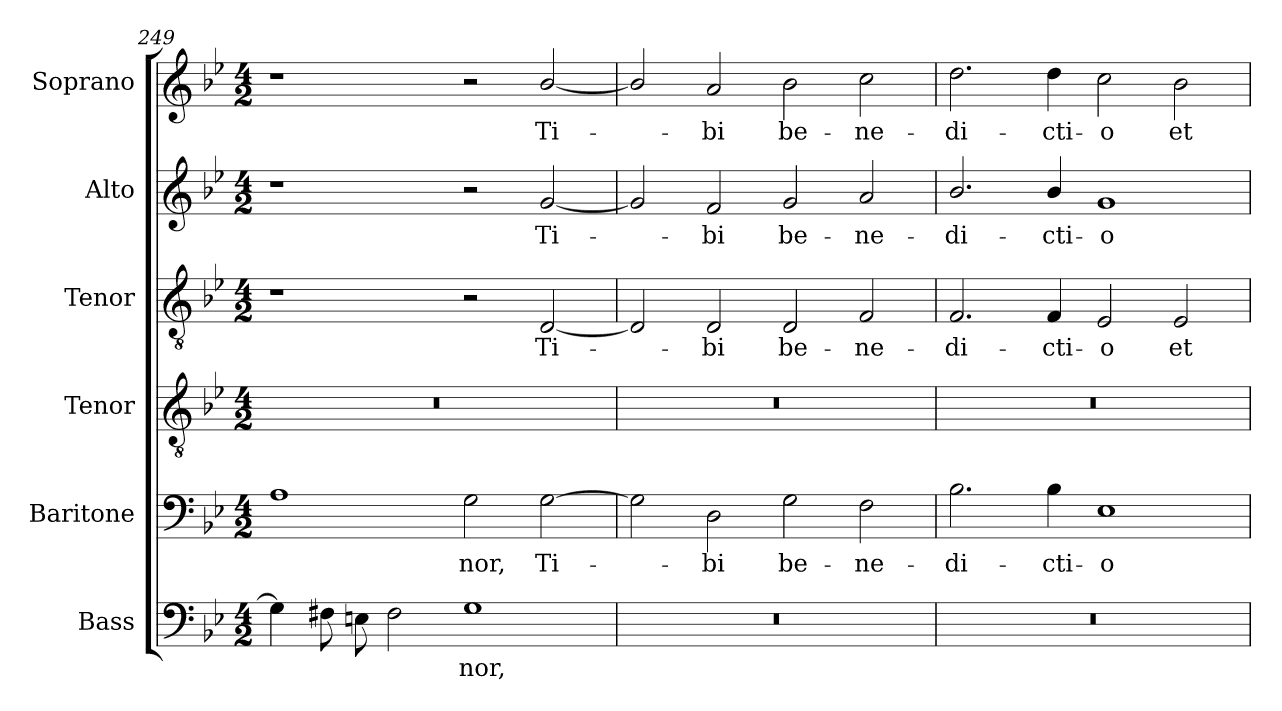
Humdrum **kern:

**kern	**text	**kern	**text	**kern	**kern	**text	**kern	**text	**kern	**text
*part6	*part6	*part5	*part5	*part4	*part3	*part3	*part2	*part2	*part1	*part1
*staff6	*staff6	*staff5	*staff5	*staff4	*staff3	*staff3	*staff2	*staff2	*staff1	*staff1
*I"Bass	*	*I"Baritone	*	*I"Tenor	*I"Tenor	*	*I"Alto	*	*I"Soprano	*
*I'B.	*	*I'Bar.	*	*I'T2.	*I'T1.	*	*I'A.	*	*I'S.	*
*clefF4	*	*clefF4	*	*clefGv2	*clefGv2	*	*clefG2	*	*clefG2	*
*	*	*	*	*ITrd7c12	*	*	*	*	*	*
*k[b-e-]	*	*k[b-e-]	*	*k[b-e-]	*k[b-e-]	*	*k[b-e-]	*	*k[b-e-]	*
*B-:	*	*B-:	*	*B-:	*B-:	*	*B-:	*	*B-:	*
*M4/2	*	*M4/2	*	*M4/2	*M4/2	*	*M4/2	*	*M4/2	*
=249	=249	=249	=249	=249	=249	=249	=249	=249	=249	=249
!	!	!	!	!LO:N:vis=1	!	!	!	!	!	!
4Gi\]	.	1Ai	.	0r	1r	.	1r	.	1r	.
8F#Xi\	.	.	.	.	.	.	.	.	.	.
8Eni\	.	.	.	.	.	.	.	.	.	.
2F#i\	.	.	.	.	.	.	.	.	.	.
!	!LO:LY:b:color=#000000	!	!	!	!	!	!	!	!	!
!	!	!	!LO:LY:b:color=#000000	!	!	!	!	!	!	!
1Gi	-nor,	2Gi\	-nor,	.	2r	.	2r	.	2r	.
!	!	!	!LO:LY:b:color=#000000	!	!	!	!	!	!	!
!	!	!	!	!	!	!LO:LY:b:color=#000000	!	!	!	!
!	!	!	!	!	!	!	!	!LO:LY:b:color=#000000	!	!
!	!	!	!	!	!	!	!	!	!	!LO:LY:b:color=#000000
.	.	[2Gi\	Ti-	.	[2Di/	Ti-	[2gi/	Ti-	[2b-i/	Ti-
=250	=250	=250	=250	=250	=250	=250	=250	=250	=250	=250
!LO:N:vis=1	!	!	!	!LO:N:vis=1	!	!	!	!	!	!
0r	.	2Gi\]	.	0r	2Di/]	.	2gi/]	.	2b-i/]	.
!	!	!	!LO:LY:b:color=#000000	!	!	!	!	!	!	!
!	!	!	!	!	!	!LO:LY:b:color=#000000	!	!	!	!
!	!	!	!	!	!	!	!	!LO:LY:b:color=#000000	!	!
!	!	!	!	!	!	!	!	!	!	!LO:LY:b:color=#000000
.	.	2Di\	-bi	.	2Di/	-bi	2fi/	-bi	2ai/	-bi
!	!	!	!LO:LY:b:color=#000000	!	!	!	!	!	!	!
!	!	!	!	!	!	!LO:LY:b:color=#000000	!	!	!	!
!	!	!	!	!	!	!	!	!LO:LY:b:color=#000000	!	!
!	!	!	!	!	!	!	!	!	!	!LO:LY:b:color=#000000
.	.	2Gi\	be-	.	2Di/	be-	2gi/	be-	2b-i\	be-
!	!	!	!LO:LY:b:color=#000000	!	!	!	!	!	!	!
!	!	!	!	!	!	!LO:LY:b:color=#000000	!	!	!	!
!	!	!	!	!	!	!	!	!LO:LY:b:color=#000000	!	!
!	!	!	!	!	!	!	!	!	!	!LO:LY:b:color=#000000
.	.	2Fi\	-ne-	.	2Fi/	-ne-	2ai/	-ne-	2cci\	-ne-
=251	=251	=251	=251	=251	=251	=251	=251	=251	=251	=251
!LO:N:vis=1	!	!	!	!	!	!	!	!	!	!
!	!	!	!LO:LY:b:color=#000000	!LO:N:vis=1	!	!	!	!	!	!
!	!	!	!	!	!	!LO:LY:b:color=#000000	!	!	!	!
!	!	!	!	!	!	!	!	!LO:LY:b:color=#000000	!	!
!	!	!	!	!	!	!	!	!	!	!LO:LY:b:color=#000000
0r	.	2.B-i\	-di-	0r	2.Fi/	-di-	2.b-i/	-di-	2.ddi\	-di-
!	!	!	!LO:LY:b:color=#000000	!	!	!	!	!	!	!
!	!	!	!	!	!	!LO:LY:b:color=#000000	!	!	!	!
!	!	!	!	!	!	!	!	!LO:LY:b:color=#000000	!	!
!	!	!	!	!	!	!	!	!	!	!LO:LY:b:color=#000000
.	.	4B-i\	-cti-	.	4Fi/	-cti-	4b-i/	-cti-	4ddi\	-cti-
!	!	!	!LO:LY:b:color=#000000	!	!	!	!	!	!	!
!	!	!	!	!	!	!LO:LY:b:color=#000000	!	!	!	!
!	!	!	!	!	!	!	!	!LO:LY:b:color=#000000	!	!
!	!	!	!	!	!	!	!	!	!	!LO:LY:b:color=#000000
.	.	1E-i	-o	.	2E-i/	-o	1gi	-o	2cci\	-o
!	!	!	!	!	!	!LO:LY:b:color=#000000	!	!	!	!
!	!	!	!	!	!	!	!	!	!	!LO:LY:b:color=#000000
.	.	.	.	.	2E-i/	et	.	.	2b-i\	et
=	=	=	=	=	=	=	=	=	=	=
*-	*-	*-	*-	*-	*-	*-	*-	*-	*-	*-
